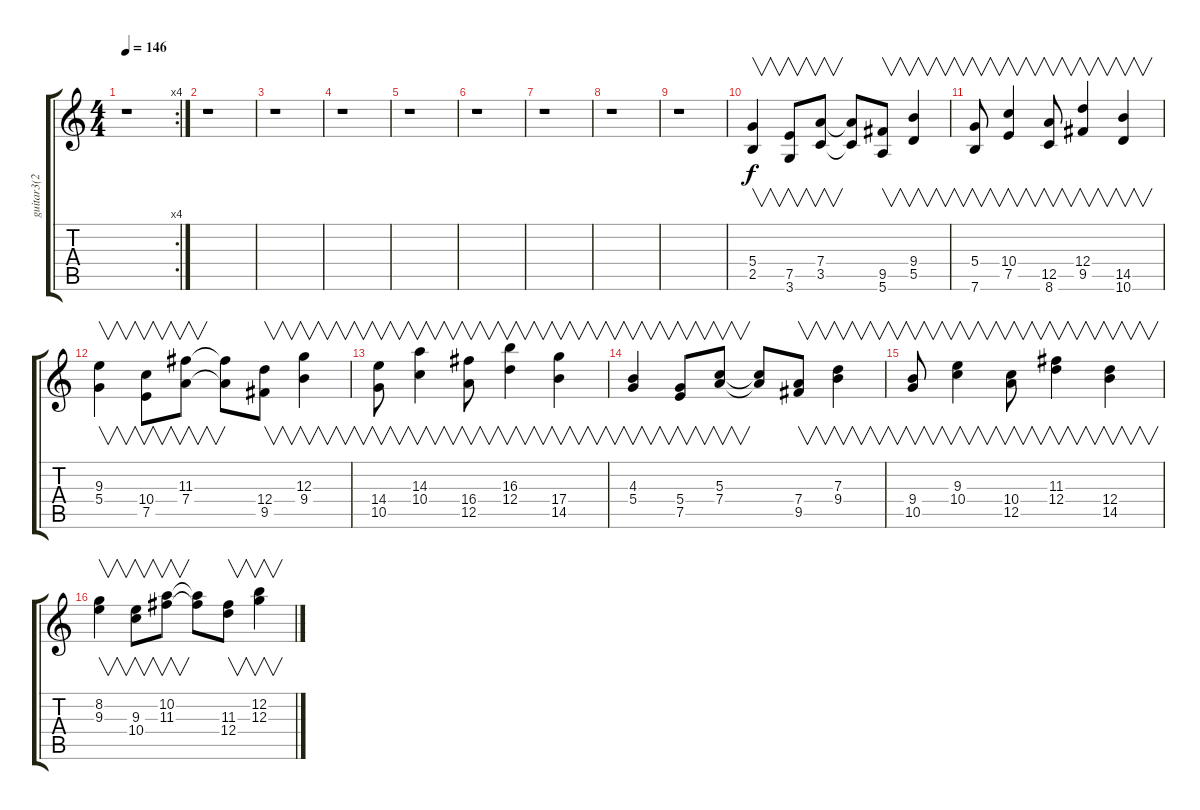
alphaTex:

\track ("guitar3(2 gtrs arr one)" "guitar3(2 ") {instrument overdrivenguitar}
\staff {score tabs}
\tuning (E4 B3 G3 D3 A2 E2) {hide}
\rc 4
\ts (4 4)
\tempo 146
\clef g2
\ks c
r.1{dy f} |
r.1 |
r.1 |
r.1 |
r.1 |
r.1 |
r.1 |
r.1 |
r.1 |
(5.4 2.5).4{v} (7.5 3.6).8{v} (7.4 3.5).8{v} (7.4{t} 3.5{t}).8 (9.5 5.6).8{v} (9.4 5.5).4{v} |
(5.4 7.6).8{v} (10.4 7.5).4{v} (12.5 8.6).8{v} (12.4 9.5).4{v} (14.5 10.6).4{v} |
(9.3 5.4).4{v} (10.4 7.5).8{v} (11.3 7.4).8{v} (11.3{t} 7.4{t}).8 (12.4 9.5).8{v} (12.3 9.4).4{v} |
(14.4 10.5).8{v} (14.3 10.4).4{v} (16.4 12.5).8{v} (16.3 12.4).4{v} (17.4 14.5).4{v} |
(4.3 5.4).4{v} (5.4 7.5).8{v} (5.3 7.4).8{v} (5.3{t} 7.4{t}).8 (7.4 9.5).8{v} (7.3 9.4).4{v} |
(9.4 10.5).8{v} (9.3 10.4).4{v} (10.4 12.5).8{v} (11.3 12.4).4{v} (12.4 14.5).4{v} |
(8.2 9.3).4{v} (9.3 10.4).8{v} (10.2 11.3).8{v} (10.2{t} 11.3{t}).8 (11.3 12.4).8{v} (12.2 12.3).4{v}
